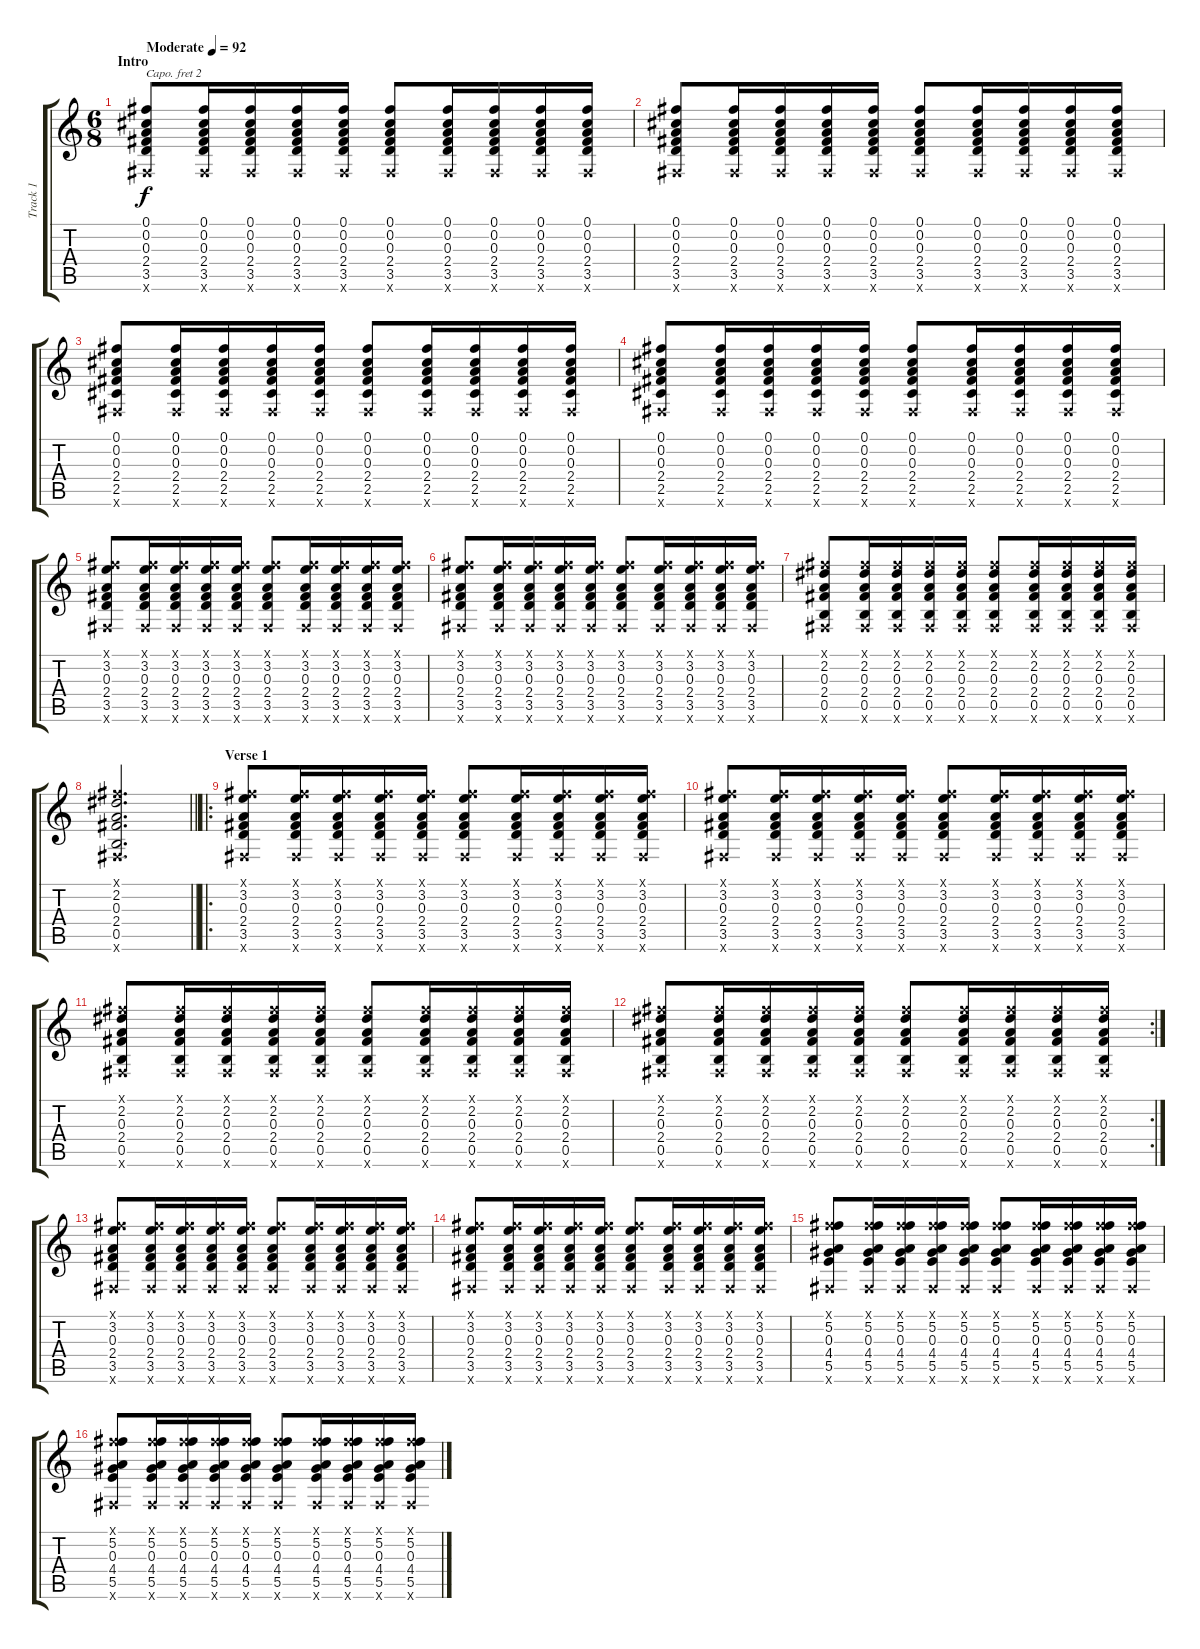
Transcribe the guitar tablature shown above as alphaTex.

\track ("Track 1" "Track 1") {instrument acousticguitarnylon}
\staff {score tabs}
\capo 2
\tuning (E4 B3 G3 D3 A2 E2) {hide}
\ts (6 8)
\section ("" "Intro")
\tempo (92 "Moderate")
\clef g2
\ks c
(0.1 0.2 0.3 2.4 3.5 0.6{x}).8{dy f instrument acousticguitarnylon} (0.1 0.2 0.3 2.4 3.5 0.6{x}).16 (0.1 0.2 0.3 2.4 3.5 0.6{x}).16 (0.1 0.2 0.3 2.4 3.5 0.6{x}).16 (0.1 0.2 0.3 2.4 3.5 0.6{x}).16 (0.1 0.2 0.3 2.4 3.5 0.6{x}).8 (0.1 0.2 0.3 2.4 3.5 0.6{x}).16 (0.1 0.2 0.3 2.4 3.5 0.6{x}).16 (0.1 0.2 0.3 2.4 3.5 0.6{x}).16 (0.1 0.2 0.3 2.4 3.5 0.6{x}).16 |
(0.1 0.2 0.3 2.4 3.5 0.6{x}).8 (0.1 0.2 0.3 2.4 3.5 0.6{x}).16 (0.1 0.2 0.3 2.4 3.5 0.6{x}).16 (0.1 0.2 0.3 2.4 3.5 0.6{x}).16 (0.1 0.2 0.3 2.4 3.5 0.6{x}).16 (0.1 0.2 0.3 2.4 3.5 0.6{x}).8 (0.1 0.2 0.3 2.4 3.5 0.6{x}).16 (0.1 0.2 0.3 2.4 3.5 0.6{x}).16 (0.1 0.2 0.3 2.4 3.5 0.6{x}).16 (0.1 0.2 0.3 2.4 3.5 0.6{x}).16 |
(0.1 0.2 0.3 2.4 2.5 0.6{x}).8 (0.1 0.2 0.3 2.4 2.5 0.6{x}).16 (0.1 0.2 0.3 2.4 2.5 0.6{x}).16 (0.1 0.2 0.3 2.4 2.5 0.6{x}).16 (0.1 0.2 0.3 2.4 2.5 0.6{x}).16 (0.1 0.2 0.3 2.4 2.5 0.6{x}).8 (0.1 0.2 0.3 2.4 2.5 0.6{x}).16 (0.1 0.2 0.3 2.4 2.5 0.6{x}).16 (0.1 0.2 0.3 2.4 2.5 0.6{x}).16 (0.1 0.2 0.3 2.4 2.5 0.6{x}).16 |
(0.1 0.2 0.3 2.4 2.5 0.6{x}).8 (0.1 0.2 0.3 2.4 2.5 0.6{x}).16 (0.1 0.2 0.3 2.4 2.5 0.6{x}).16 (0.1 0.2 0.3 2.4 2.5 0.6{x}).16 (0.1 0.2 0.3 2.4 2.5 0.6{x}).16 (0.1 0.2 0.3 2.4 2.5 0.6{x}).8 (0.1 0.2 0.3 2.4 2.5 0.6{x}).16 (0.1 0.2 0.3 2.4 2.5 0.6{x}).16 (0.1 0.2 0.3 2.4 2.5 0.6{x}).16 (0.1 0.2 0.3 2.4 2.5 0.6{x}).16 |
(0.1{x} 3.2 0.3 2.4 3.5 0.6{x}).8 (0.1{x} 3.2 0.3 2.4 3.5 0.6{x}).16 (0.1{x} 3.2 0.3 2.4 3.5 0.6{x}).16 (0.1{x} 3.2 0.3 2.4 3.5 0.6{x}).16 (0.1{x} 3.2 0.3 2.4 3.5 0.6{x}).16 (0.1{x} 3.2 0.3 2.4 3.5 0.6{x}).8 (0.1{x} 3.2 0.3 2.4 3.5 0.6{x}).16 (0.1{x} 3.2 0.3 2.4 3.5 0.6{x}).16 (0.1{x} 3.2 0.3 2.4 3.5 0.6{x}).16 (0.1{x} 3.2 0.3 2.4 3.5 0.6{x}).16 |
(0.1{x} 3.2 0.3 2.4 3.5 0.6{x}).8 (0.1{x} 3.2 0.3 2.4 3.5 0.6{x}).16 (0.1{x} 3.2 0.3 2.4 3.5 0.6{x}).16 (0.1{x} 3.2 0.3 2.4 3.5 0.6{x}).16 (0.1{x} 3.2 0.3 2.4 3.5 0.6{x}).16 (0.1{x} 3.2 0.3 2.4 3.5 0.6{x}).8 (0.1{x} 3.2 0.3 2.4 3.5 0.6{x}).16 (0.1{x} 3.2 0.3 2.4 3.5 0.6{x}).16 (0.1{x} 3.2 0.3 2.4 3.5 0.6{x}).16 (0.1{x} 3.2 0.3 2.4 3.5 0.6{x}).16 |
(0.1{x} 2.2 0.3 2.4 0.5 0.6{x}).8 (0.1{x} 2.2 0.3 2.4 0.5 0.6{x}).16 (0.1{x} 2.2 0.3 2.4 0.5 0.6{x}).16 (0.1{x} 2.2 0.3 2.4 0.5 0.6{x}).16 (0.1{x} 2.2 0.3 2.4 0.5 0.6{x}).16 (0.1{x} 2.2 0.3 2.4 0.5 0.6{x}).8 (0.1{x} 2.2 0.3 2.4 0.5 0.6{x}).16 (0.1{x} 2.2 0.3 2.4 0.5 0.6{x}).16 (0.1{x} 2.2 0.3 2.4 0.5 0.6{x}).16 (0.1{x} 2.2 0.3 2.4 0.5 0.6{x}).16 |
\barLineRight lightlight
(0.1{x} 2.2 0.3 2.4 0.5 0.6{x}).2{d} |
\ro
\section ("" "Verse 1")
(0.1{x} 3.2 0.3 2.4 3.5 0.6{x}).8 (0.1{x} 3.2 0.3 2.4 3.5 0.6{x}).16 (0.1{x} 3.2 0.3 2.4 3.5 0.6{x}).16 (0.1{x} 3.2 0.3 2.4 3.5 0.6{x}).16 (0.1{x} 3.2 0.3 2.4 3.5 0.6{x}).16 (0.1{x} 3.2 0.3 2.4 3.5 0.6{x}).8 (0.1{x} 3.2 0.3 2.4 3.5 0.6{x}).16 (0.1{x} 3.2 0.3 2.4 3.5 0.6{x}).16 (0.1{x} 3.2 0.3 2.4 3.5 0.6{x}).16 (0.1{x} 3.2 0.3 2.4 3.5 0.6{x}).16 |
(0.1{x} 3.2 0.3 2.4 3.5 0.6{x}).8 (0.1{x} 3.2 0.3 2.4 3.5 0.6{x}).16 (0.1{x} 3.2 0.3 2.4 3.5 0.6{x}).16 (0.1{x} 3.2 0.3 2.4 3.5 0.6{x}).16 (0.1{x} 3.2 0.3 2.4 3.5 0.6{x}).16 (0.1{x} 3.2 0.3 2.4 3.5 0.6{x}).8 (0.1{x} 3.2 0.3 2.4 3.5 0.6{x}).16 (0.1{x} 3.2 0.3 2.4 3.5 0.6{x}).16 (0.1{x} 3.2 0.3 2.4 3.5 0.6{x}).16 (0.1{x} 3.2 0.3 2.4 3.5 0.6{x}).16 |
(0.1{x} 2.2 0.3 2.4 0.5 0.6{x}).8 (0.1{x} 2.2 0.3 2.4 0.5 0.6{x}).16 (0.1{x} 2.2 0.3 2.4 0.5 0.6{x}).16 (0.1{x} 2.2 0.3 2.4 0.5 0.6{x}).16 (0.1{x} 2.2 0.3 2.4 0.5 0.6{x}).16 (0.1{x} 2.2 0.3 2.4 0.5 0.6{x}).8 (0.1{x} 2.2 0.3 2.4 0.5 0.6{x}).16 (0.1{x} 2.2 0.3 2.4 0.5 0.6{x}).16 (0.1{x} 2.2 0.3 2.4 0.5 0.6{x}).16 (0.1{x} 2.2 0.3 2.4 0.5 0.6{x}).16 |
\rc 2
(0.1{x} 2.2 0.3 2.4 0.5 0.6{x}).8 (0.1{x} 2.2 0.3 2.4 0.5 0.6{x}).16 (0.1{x} 2.2 0.3 2.4 0.5 0.6{x}).16 (0.1{x} 2.2 0.3 2.4 0.5 0.6{x}).16 (0.1{x} 2.2 0.3 2.4 0.5 0.6{x}).16 (0.1{x} 2.2 0.3 2.4 0.5 0.6{x}).8 (0.1{x} 2.2 0.3 2.4 0.5 0.6{x}).16 (0.1{x} 2.2 0.3 2.4 0.5 0.6{x}).16 (0.1{x} 2.2 0.3 2.4 0.5 0.6{x}).16 (0.1{x} 2.2 0.3 2.4 0.5 0.6{x}).16 |
(0.1{x} 3.2 0.3 2.4 3.5 0.6{x}).8 (0.1{x} 3.2 0.3 2.4 3.5 0.6{x}).16 (0.1{x} 3.2 0.3 2.4 3.5 0.6{x}).16 (0.1{x} 3.2 0.3 2.4 3.5 0.6{x}).16 (0.1{x} 3.2 0.3 2.4 3.5 0.6{x}).16 (0.1{x} 3.2 0.3 2.4 3.5 0.6{x}).8 (0.1{x} 3.2 0.3 2.4 3.5 0.6{x}).16 (0.1{x} 3.2 0.3 2.4 3.5 0.6{x}).16 (0.1{x} 3.2 0.3 2.4 3.5 0.6{x}).16 (0.1{x} 3.2 0.3 2.4 3.5 0.6{x}).16 |
(0.1{x} 3.2 0.3 2.4 3.5 0.6{x}).8 (0.1{x} 3.2 0.3 2.4 3.5 0.6{x}).16 (0.1{x} 3.2 0.3 2.4 3.5 0.6{x}).16 (0.1{x} 3.2 0.3 2.4 3.5 0.6{x}).16 (0.1{x} 3.2 0.3 2.4 3.5 0.6{x}).16 (0.1{x} 3.2 0.3 2.4 3.5 0.6{x}).8 (0.1{x} 3.2 0.3 2.4 3.5 0.6{x}).16 (0.1{x} 3.2 0.3 2.4 3.5 0.6{x}).16 (0.1{x} 3.2 0.3 2.4 3.5 0.6{x}).16 (0.1{x} 3.2 0.3 2.4 3.5 0.6{x}).16 |
(0.1{x} 5.2 0.3 4.4 5.5 0.6{x}).8 (0.1{x} 5.2 0.3 4.4 5.5 0.6{x}).16 (0.1{x} 5.2 0.3 4.4 5.5 0.6{x}).16 (0.1{x} 5.2 0.3 4.4 5.5 0.6{x}).16 (0.1{x} 5.2 0.3 4.4 5.5 0.6{x}).16 (0.1{x} 5.2 0.3 4.4 5.5 0.6{x}).8 (0.1{x} 5.2 0.3 4.4 5.5 0.6{x}).16 (0.1{x} 5.2 0.3 4.4 5.5 0.6{x}).16 (0.1{x} 5.2 0.3 4.4 5.5 0.6{x}).16 (0.1{x} 5.2 0.3 4.4 5.5 0.6{x}).16 |
(0.1{x} 5.2 0.3 4.4 5.5 0.6{x}).8 (0.1{x} 5.2 0.3 4.4 5.5 0.6{x}).16 (0.1{x} 5.2 0.3 4.4 5.5 0.6{x}).16 (0.1{x} 5.2 0.3 4.4 5.5 0.6{x}).16 (0.1{x} 5.2 0.3 4.4 5.5 0.6{x}).16 (0.1{x} 5.2 0.3 4.4 5.5 0.6{x}).8 (0.1{x} 5.2 0.3 4.4 5.5 0.6{x}).16 (0.1{x} 5.2 0.3 4.4 5.5 0.6{x}).16 (0.1{x} 5.2 0.3 4.4 5.5 0.6{x}).16 (0.1{x} 5.2 0.3 4.4 5.5 0.6{x}).16
